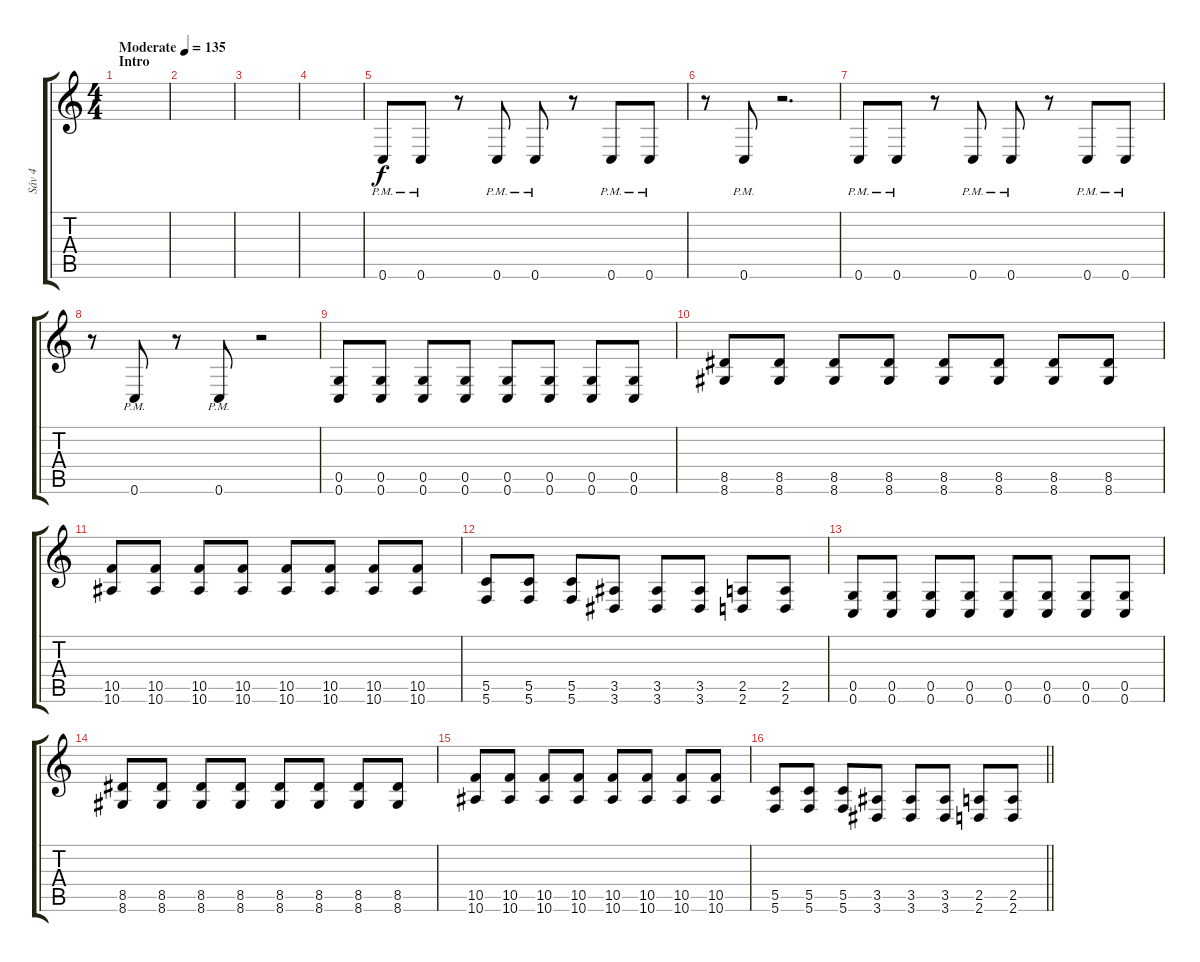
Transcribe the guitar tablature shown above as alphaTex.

\track ("Sáv 4" "Sáv 4") {instrument distortionguitar}
\staff {score tabs}
\tuning (D4 A3 F3 C3 G2 C2) {hide}
\ts (4 4)
\section ("" "Intro")
\tempo (135 "Moderate")
\clef g2
\ks c
|
|
|
|
0.6{pm}.8 0.6{pm}.8 r.8 0.6{pm}.8 0.6{pm}.8 r.8 0.6{pm}.8 0.6{pm}.8 |
r.8 0.6{pm}.8 r.2{d} |
0.6{pm}.8 0.6{pm}.8 r.8 0.6{pm}.8 0.6{pm}.8 r.8 0.6{pm}.8 0.6{pm}.8 |
r.8 0.6{pm}.8 r.8 0.6{pm}.8 r.2 |
(0.5 0.6).8 (0.5 0.6).8 (0.5 0.6).8 (0.5 0.6).8 (0.5 0.6).8 (0.5 0.6).8 (0.5 0.6).8 (0.5 0.6).8 |
(8.5 8.6).8 (8.5 8.6).8 (8.5 8.6).8 (8.5 8.6).8 (8.5 8.6).8 (8.5 8.6).8 (8.5 8.6).8 (8.5 8.6).8 |
(10.5 10.6).8 (10.5 10.6).8 (10.5 10.6).8 (10.5 10.6).8 (10.5 10.6).8 (10.5 10.6).8 (10.5 10.6).8 (10.5 10.6).8 |
(5.5 5.6).8 (5.5 5.6).8 (5.5 5.6).8 (3.5 3.6).8 (3.5 3.6).8 (3.5 3.6).8 (2.5 2.6).8 (2.5 2.6).8 |
(0.5 0.6).8 (0.5 0.6).8 (0.5 0.6).8 (0.5 0.6).8 (0.5 0.6).8 (0.5 0.6).8 (0.5 0.6).8 (0.5 0.6).8 |
(8.5 8.6).8 (8.5 8.6).8 (8.5 8.6).8 (8.5 8.6).8 (8.5 8.6).8 (8.5 8.6).8 (8.5 8.6).8 (8.5 8.6).8 |
(10.5 10.6).8 (10.5 10.6).8 (10.5 10.6).8 (10.5 10.6).8 (10.5 10.6).8 (10.5 10.6).8 (10.5 10.6).8 (10.5 10.6).8 |
\barLineRight lightlight
(5.5 5.6).8 (5.5 5.6).8 (5.5 5.6).8 (3.5 3.6).8 (3.5 3.6).8 (3.5 3.6).8 (2.5 2.6).8 (2.5 2.6).8
